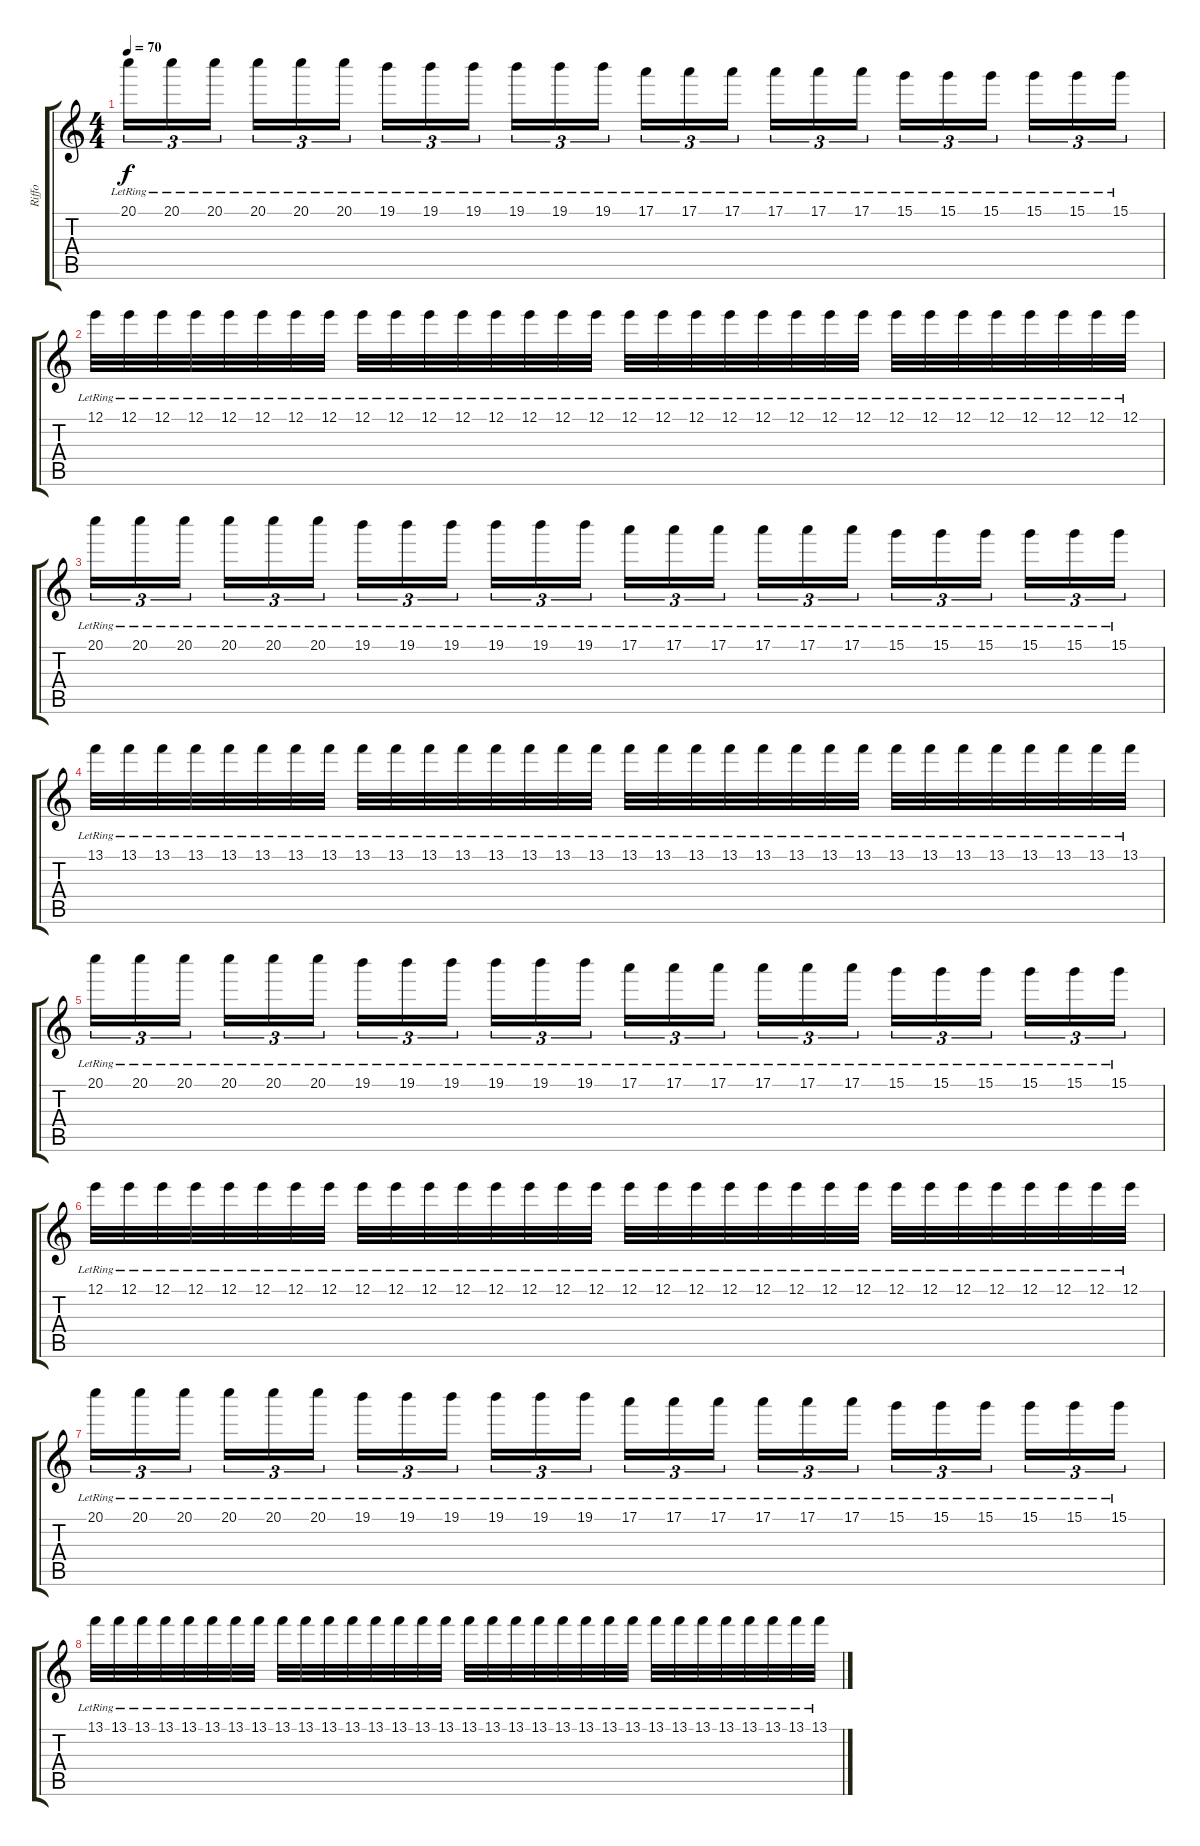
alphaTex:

\track ("Riffo" "Riffo") {instrument electricguitarclean}
\staff {score tabs}
\tuning (E4 B3 G3 D3 A2 E2) {hide}
\ts (4 4)
\tempo 70
\clef g2
\ks c
20.1{lr}.16{tu (3 2) dy f} 20.1{lr}.16{tu (3 2)} 20.1{lr}.16{tu (3 2) beam splitsecondary} 20.1{lr}.16{tu (3 2)} 20.1{lr}.16{tu (3 2)} 20.1{lr}.16{tu (3 2)} 19.1{lr}.16{tu (3 2)} 19.1{lr}.16{tu (3 2)} 19.1{lr}.16{tu (3 2) beam splitsecondary} 19.1{lr}.16{tu (3 2)} 19.1{lr}.16{tu (3 2)} 19.1{lr}.16{tu (3 2)} 17.1{lr}.16{tu (3 2)} 17.1{lr}.16{tu (3 2)} 17.1{lr}.16{tu (3 2) beam splitsecondary} 17.1{lr}.16{tu (3 2)} 17.1{lr}.16{tu (3 2)} 17.1{lr}.16{tu (3 2)} 15.1{lr}.16{tu (3 2)} 15.1{lr}.16{tu (3 2)} 15.1{lr}.16{tu (3 2) beam splitsecondary} 15.1{lr}.16{tu (3 2)} 15.1{lr}.16{tu (3 2)} 15.1{lr}.16{tu (3 2)} |
12.1{lr}.32 12.1{lr}.32 12.1{lr}.32 12.1{lr}.32 12.1{lr}.32 12.1{lr}.32 12.1{lr}.32 12.1{lr}.32 12.1{lr}.32 12.1{lr}.32 12.1{lr}.32 12.1{lr}.32 12.1{lr}.32 12.1{lr}.32 12.1{lr}.32 12.1{lr}.32 12.1{lr}.32 12.1{lr}.32 12.1{lr}.32 12.1{lr}.32 12.1{lr}.32 12.1{lr}.32 12.1{lr}.32 12.1{lr}.32 12.1{lr}.32 12.1{lr}.32 12.1{lr}.32 12.1{lr}.32 12.1{lr}.32 12.1{lr}.32 12.1{lr}.32 12.1{lr}.32 |
20.1{lr}.16{tu (3 2)} 20.1{lr}.16{tu (3 2)} 20.1{lr}.16{tu (3 2) beam splitsecondary} 20.1{lr}.16{tu (3 2)} 20.1{lr}.16{tu (3 2)} 20.1{lr}.16{tu (3 2)} 19.1{lr}.16{tu (3 2)} 19.1{lr}.16{tu (3 2)} 19.1{lr}.16{tu (3 2) beam splitsecondary} 19.1{lr}.16{tu (3 2)} 19.1{lr}.16{tu (3 2)} 19.1{lr}.16{tu (3 2)} 17.1{lr}.16{tu (3 2)} 17.1{lr}.16{tu (3 2)} 17.1{lr}.16{tu (3 2) beam splitsecondary} 17.1{lr}.16{tu (3 2)} 17.1{lr}.16{tu (3 2)} 17.1{lr}.16{tu (3 2)} 15.1{lr}.16{tu (3 2)} 15.1{lr}.16{tu (3 2)} 15.1{lr}.16{tu (3 2) beam splitsecondary} 15.1{lr}.16{tu (3 2)} 15.1{lr}.16{tu (3 2)} 15.1{lr}.16{tu (3 2)} |
13.1{lr}.32 13.1{lr}.32 13.1{lr}.32 13.1{lr}.32 13.1{lr}.32 13.1{lr}.32 13.1{lr}.32 13.1{lr}.32 13.1{lr}.32 13.1{lr}.32 13.1{lr}.32 13.1{lr}.32 13.1{lr}.32 13.1{lr}.32 13.1{lr}.32 13.1{lr}.32 13.1{lr}.32 13.1{lr}.32 13.1{lr}.32 13.1{lr}.32 13.1{lr}.32 13.1{lr}.32 13.1{lr}.32 13.1{lr}.32 13.1{lr}.32 13.1{lr}.32 13.1{lr}.32 13.1{lr}.32 13.1{lr}.32 13.1{lr}.32 13.1{lr}.32 13.1{lr}.32 |
20.1{lr}.16{tu (3 2)} 20.1{lr}.16{tu (3 2)} 20.1{lr}.16{tu (3 2) beam splitsecondary} 20.1{lr}.16{tu (3 2)} 20.1{lr}.16{tu (3 2)} 20.1{lr}.16{tu (3 2)} 19.1{lr}.16{tu (3 2)} 19.1{lr}.16{tu (3 2)} 19.1{lr}.16{tu (3 2) beam splitsecondary} 19.1{lr}.16{tu (3 2)} 19.1{lr}.16{tu (3 2)} 19.1{lr}.16{tu (3 2)} 17.1{lr}.16{tu (3 2)} 17.1{lr}.16{tu (3 2)} 17.1{lr}.16{tu (3 2) beam splitsecondary} 17.1{lr}.16{tu (3 2)} 17.1{lr}.16{tu (3 2)} 17.1{lr}.16{tu (3 2)} 15.1{lr}.16{tu (3 2)} 15.1{lr}.16{tu (3 2)} 15.1{lr}.16{tu (3 2) beam splitsecondary} 15.1{lr}.16{tu (3 2)} 15.1{lr}.16{tu (3 2)} 15.1{lr}.16{tu (3 2)} |
12.1{lr}.32 12.1{lr}.32 12.1{lr}.32 12.1{lr}.32 12.1{lr}.32 12.1{lr}.32 12.1{lr}.32 12.1{lr}.32 12.1{lr}.32 12.1{lr}.32 12.1{lr}.32 12.1{lr}.32 12.1{lr}.32 12.1{lr}.32 12.1{lr}.32 12.1{lr}.32 12.1{lr}.32 12.1{lr}.32 12.1{lr}.32 12.1{lr}.32 12.1{lr}.32 12.1{lr}.32 12.1{lr}.32 12.1{lr}.32 12.1{lr}.32 12.1{lr}.32 12.1{lr}.32 12.1{lr}.32 12.1{lr}.32 12.1{lr}.32 12.1{lr}.32 12.1{lr}.32 |
20.1{lr}.16{tu (3 2)} 20.1{lr}.16{tu (3 2)} 20.1{lr}.16{tu (3 2) beam splitsecondary} 20.1{lr}.16{tu (3 2)} 20.1{lr}.16{tu (3 2)} 20.1{lr}.16{tu (3 2)} 19.1{lr}.16{tu (3 2)} 19.1{lr}.16{tu (3 2)} 19.1{lr}.16{tu (3 2) beam splitsecondary} 19.1{lr}.16{tu (3 2)} 19.1{lr}.16{tu (3 2)} 19.1{lr}.16{tu (3 2)} 17.1{lr}.16{tu (3 2)} 17.1{lr}.16{tu (3 2)} 17.1{lr}.16{tu (3 2) beam splitsecondary} 17.1{lr}.16{tu (3 2)} 17.1{lr}.16{tu (3 2)} 17.1{lr}.16{tu (3 2)} 15.1{lr}.16{tu (3 2)} 15.1{lr}.16{tu (3 2)} 15.1{lr}.16{tu (3 2) beam splitsecondary} 15.1{lr}.16{tu (3 2)} 15.1{lr}.16{tu (3 2)} 15.1{lr}.16{tu (3 2)} |
13.1{lr}.32 13.1{lr}.32 13.1{lr}.32 13.1{lr}.32 13.1{lr}.32 13.1{lr}.32 13.1{lr}.32 13.1{lr}.32 13.1{lr}.32 13.1{lr}.32 13.1{lr}.32 13.1{lr}.32 13.1{lr}.32 13.1{lr}.32 13.1{lr}.32 13.1{lr}.32 13.1{lr}.32 13.1{lr}.32 13.1{lr}.32 13.1{lr}.32 13.1{lr}.32 13.1{lr}.32 13.1{lr}.32 13.1{lr}.32 13.1{lr}.32 13.1{lr}.32 13.1{lr}.32 13.1{lr}.32 13.1{lr}.32 13.1{lr}.32 13.1{lr}.32 13.1{lr}.32
